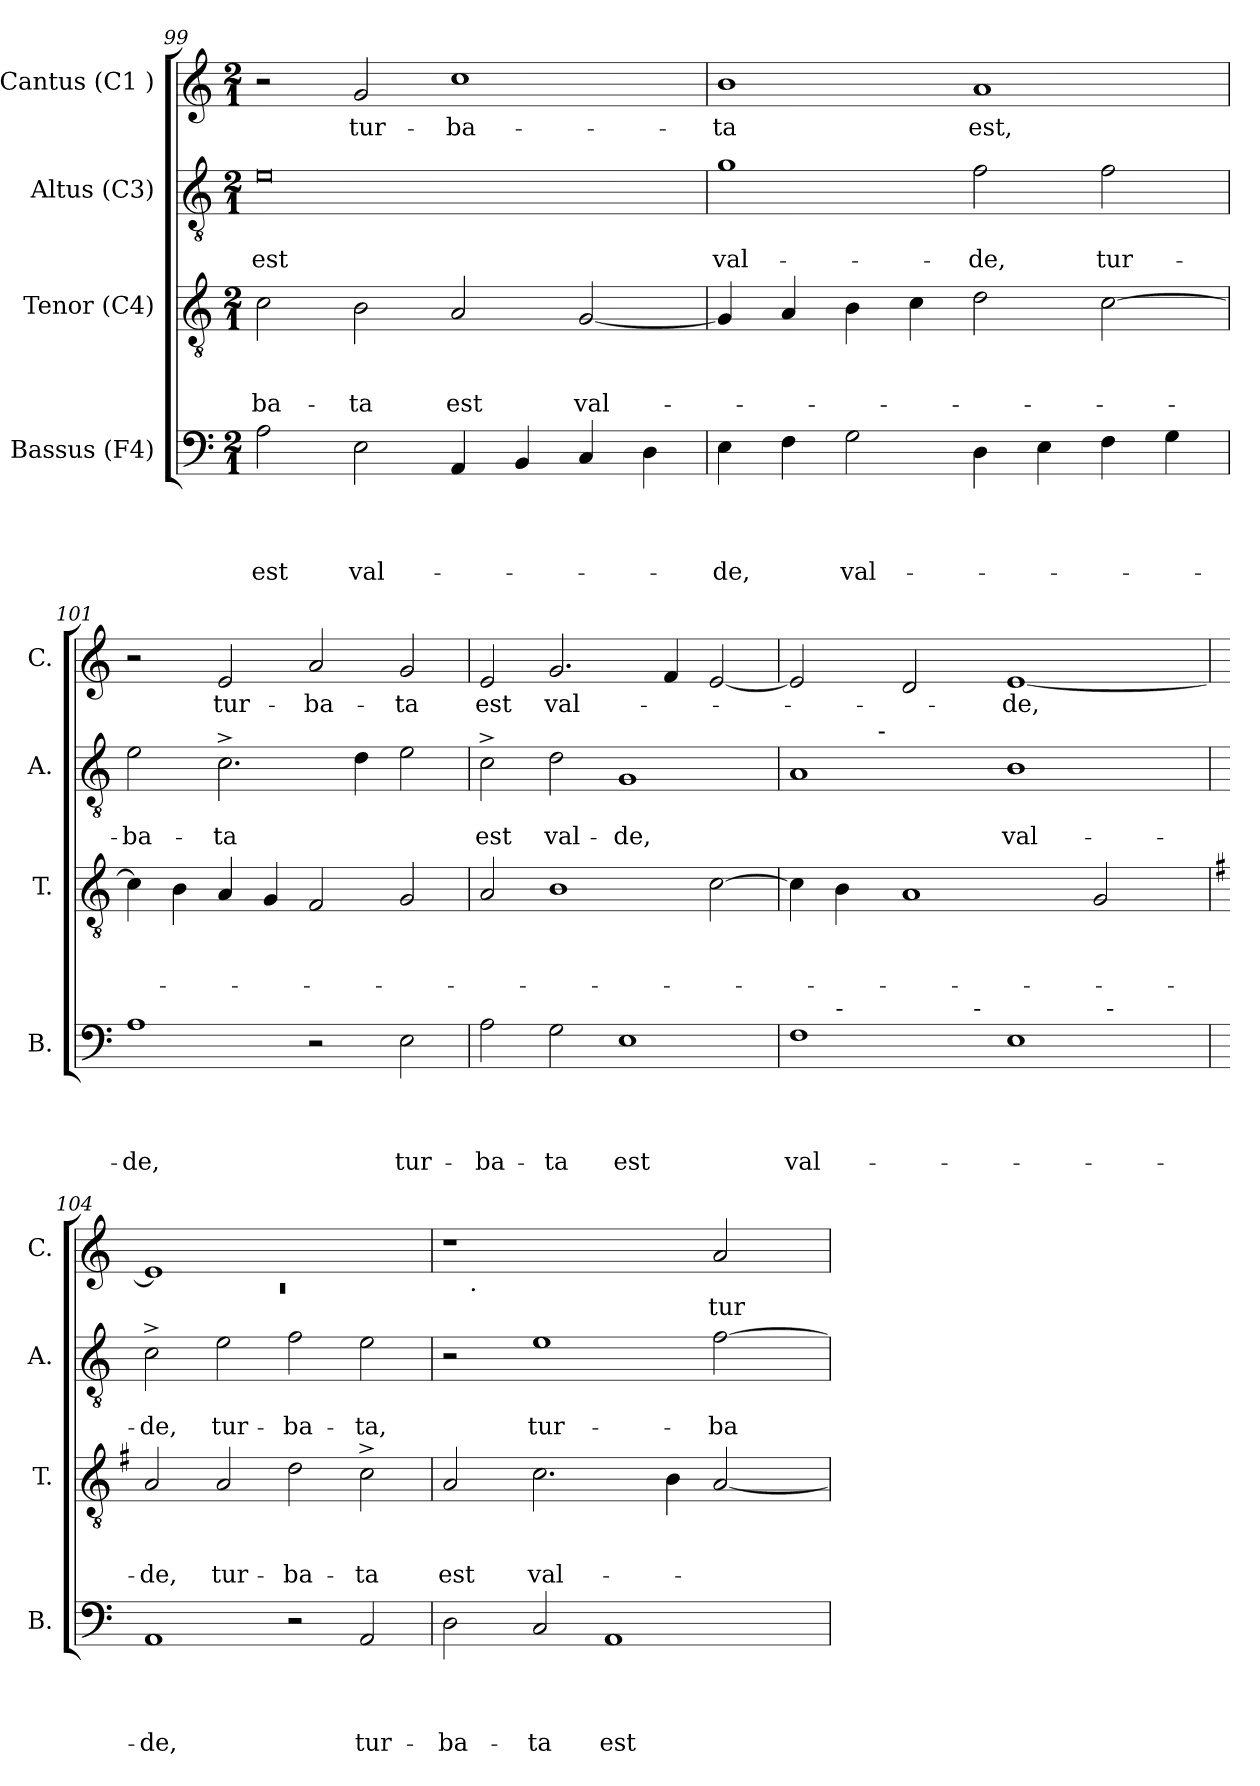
**kern	**text	**text	**text	**text	**kern	**text	**text	**text	**kern	**text	**text	**kern	**text
*part4	*part4	*part4	*part4	*part4	*part3	*part3	*part3	*part3	*part2	*part2	*part2	*part1	*part1
*staff4	*staff4	*staff4	*staff4	*staff4	*staff3	*staff3	*staff3	*staff3	*staff2	*staff2	*staff2	*staff1	*staff1
*I"Bassus (F4)	*	*	*	*	*I"Tenor (C4)	*	*	*	*I"Altus (C3)	*	*	*I"Cantus (C1 )	*
*I'B.	*	*	*	*	*I'T.	*	*	*	*I'A.	*	*	*I'C.	*
!!LO:LB:g=z
*clefF4	*	*	*	*	*clefGv2	*	*	*	*clefGv2	*	*	*clefG2	*
*k[]	*	*	*	*	*k[]	*	*	*	*k[]	*	*	*k[]	*
*C:	*	*	*	*	*C:	*	*	*	*C:	*	*	*C:	*
*M2/1	*	*	*	*	*M2/1	*	*	*	*M2/1	*	*	*M2/1	*
=99	=99	=99	=99	=99	=99	=99	=99	=99	=99	=99	=99	=99	=99
!	!	!	!	!LO:LY:b	!	!	!	!LO:LY:b	!	!	!LO:LY:b:rj	!	!
2A\	.	.	.	est	2c\	.	.	-ba-	0e	.	est	2r	.
!	!	!	!	!LO:LY:b	!	!	!	!LO:LY:b	!	!	!	!	!LO:LY:b
2E\	.	.	.	val-	2B\	.	.	-ta	.	.	.	2g/	tur-
!	!	!	!	!	!	!	!	!LO:LY:b	!	!	!	!	!LO:LY:b
4AA/	.	.	.	.	2A/	.	.	est	.	.	.	1cc	-ba-
4BB/	.	.	.	.	.	.	.	.	.	.	.	.	.
!	!	!	!	!	!	!	!	!LO:LY:b	!	!	!	!	!
4C/	.	.	.	.	[<2G/	.	.	val-	.	.	.	.	.
4D\	.	.	.	.	.	.	.	.	.	.	.	.	.
=100	=100	=100	=100	=100	=100	=100	=100	=100	=100	=100	=100	=100	=100
!	!	!	!	!LO:LY:b	!	!	!	!	!	!	!LO:LY:b	!	!LO:LY:b
4E\	.	.	.	-de,	4G/]	.	.	.	1g	.	val-	1b	-ta
4F\	.	.	.	.	4A/	.	.	.	.	.	.	.	.
!	!	!	!	!LO:LY:b	!	!	!	!	!	!	!	!	!
2G\	.	.	.	val-	4B\	.	.	.	.	.	.	.	.
.	.	.	.	.	4c\	.	.	.	.	.	.	.	.
!	!	!	!	!	!	!	!	!	!	!	!LO:LY:b	!	!LO:LY:b
4D\	.	.	.	.	2d\	.	.	.	2f\	.	-de,	1a	est,
4E\	.	.	.	.	.	.	.	.	.	.	.	.	.
!	!	!	!	!	!	!	!	!	!	!	!LO:LY:b	!	!
4F\	.	.	.	.	[>2c\	.	.	.	2f\	.	tur-	.	.
4G\	.	.	.	.	.	.	.	.	.	.	.	.	.
=101	=101	=101	=101	=101	=101	=101	=101	=101	=101	=101	=101	=101	=101
!	!	!	!	!LO:LY:b	!	!	!	!	!	!	!LO:LY:b	!	!
1A	.	.	.	-de,	4c\]	.	.	.	2e\	.	-ba-	2r	.
.	.	.	.	.	4B\	.	.	.	.	.	.	.	.
!	!	!	!	!	!	!	!	!	!	!	!LO:LY:b	!	!LO:LY:b
.	.	.	.	.	4A/	.	.	.	2.c^>\	.	-ta	2e/	tur-
.	.	.	.	.	4G/	.	.	.	.	.	.	.	.
!	!	!	!	!	!	!	!	!	!	!	!	!	!LO:LY:b
2r	.	.	.	.	2F/	.	.	.	.	.	.	2a/	-ba-
.	.	.	.	.	.	.	.	.	4d\	.	.	.	.
!	!	!	!	!LO:LY:b	!	!	!	!	!	!	!	!	!LO:LY:b
2E\	.	.	.	tur-	2G/	.	.	.	2e\	.	.	2g/	-ta
=102	=102	=102	=102	=102	=102	=102	=102	=102	=102	=102	=102	=102	=102
!	!	!	!	!LO:LY:b	!	!	!	!	!	!	!LO:LY:b	!	!LO:LY:b
2A\	.	.	.	-ba-	2A/	.	.	.	2c^>\	.	est	2e/	est
!	!	!	!	!LO:LY:b	!	!	!	!	!	!	!LO:LY:b	!	!LO:LY:b
2G\	.	.	.	-ta	1B	.	.	.	2d\	.	val-	2.g/	val-
!	!	!	!	!LO:LY:b	!	!	!	!	!	!	!LO:LY:b	!	!
1E	.	.	.	est	.	.	.	.	1G	.	-de,	.	.
.	.	.	.	.	.	.	.	.	.	.	.	4f/	.
.	.	.	.	.	[<2c\	.	.	.	.	.	.	[<2e/	.
!!LO:LB:g=z
=103	=103	=103	=103	=103	=103	=103	=103	=103	=103	=103	=103	=103	=103
!	!	!	!	!LO:LY:b	!	!	!	!	!	!	!	!	!
*^	*	*	*	*	*	*	*	*	*^	*	*	*	*
*	*^	*	*	*	*	*	*	*	*	*	*	*	*	*	*
*	*	*^	*	*	*	*	*	*	*	*	*	*	*	*	*	*
1F	4ryy	2ryy	1ryy	.	.	.	val-	4c\]	.	.	.	1A	4ryy	.	.	2e/]	.
!	!LO:TX:a:t=-	!	!	!	!	!	!	!	!	!	!	!	!	!	!	!	!
.	1..ryy	.	.	.	.	.	.	4B\	.	.	.	.	8ryy	.	.	.	.
.	.	.	.	.	.	.	.	.	.	.	.	.	32ryy	.	.	.	.
!	!	!	!	!	!	!	!	!	!	!	!	!	!LO:TX:a:t=-	!	!	!	!
.	.	.	.	.	.	.	.	.	.	.	.	.	1ryy	.	.	.	.
.	.	4ryy	.	.	.	.	.	1A	.	.	.	.	.	.	.	2d/	.
.	.	16.ryy	.	.	.	.	.	.	.	.	.	.	.	.	.	.	.
!	!	!LO:TX:a:t=-	!	!	!	!	!	!	!	!	!	!	!	!	!	!	!
.	.	1ryy	.	.	.	.	.	.	.	.	.	.	.	.	.	.	.
!	!	!	!	!	!	!	!	!	!	!	!	!	!	!	!LO:LY:b	!	!LO:LY:b
1E	.	.	2ryy	.	.	.	.	.	.	.	.	1B	.	.	val-	[<1e	-de,
.	.	.	.	.	.	.	.	.	.	.	.	.	2ryy	.	.	.	.
.	.	.	32ryy	.	.	.	.	2G/	.	.	.	.	.	.	.	.	.
!	!	!	!LO:TX:a:t=-	!	!	!	!	!	!	!	!	!	!	!	!	!	!
.	.	.	4...ryy	.	.	.	.	.	.	.	.	.	.	.	.	.	.
.	.	8ryy	.	.	.	.	.	.	.	.	.	.	.	.	.	.	.
.	.	.	.	.	.	.	.	.	.	.	.	.	16.ryy	.	.	.	.
.	.	32ryy	.	.	.	.	.	.	.	.	.	.	.	.	.	.	.
*v	*v	*v	*v	*	*	*	*	*	*	*	*	*v	*v	*	*	*	*
=104	=104	=104	=104	=104	=104	=104	=104	=104	=104	=104	=104	=104	=104
*	*	*	*	*	*k[f#]	*	*	*	*	*	*	*	*
*	*	*	*	*	*G:	*	*	*	*	*	*	*	*
*^	*	*	*	*	*	*	*	*	*^	*	*	*^	*
*	*^	*	*	*	*	*	*	*	*	*	*	*	*	*	*	*
*	*	*^	*	*	*	*	*	*	*	*	*	*	*	*	*	*	*
!	!	!	!	!	!	!	!LO:LY:b	!	!	!	!LO:LY:b	!	!	!	!LO:LY:b	!	!LO:N:vis=1	!
*v	*v	*v	*v	*	*	*	*	*	*	*	*	*v	*v	*	*	*	*	*
1AA	.	.	.	-de,	2A/	.	.	-de,	2c^>\	.	-de,	1e]	0rc	.
!	!	!	!	!	!	!	!	!LO:LY:b	!	!	!LO:LY:b	!	!	!
.	.	.	.	.	2A/	.	.	tur-	2e\	.	tur-	.	.	.
!	!	!	!	!	!	!	!	!LO:LY:b	!	!	!LO:LY:b	!	!	!
2r	.	.	.	.	2d\	.	.	-ba-	2f\	.	-ba-	1ryy	.	.
!	!	!	!	!LO:LY:b	!	!	!	!LO:LY:b	!	!	!LO:LY:b	!	!	!
2AA/	.	.	.	tur-	2c^>\	.	.	-ta	2e\	.	-ta,	.	.	.
=105	=105	=105	=105	=105	=105	=105	=105	=105	=105	=105	=105	=105	=105	=105
!	!	!	!	!LO:LY:b	!	!	!	!LO:LY:b	!	!	!	!	!	!
2D\	.	.	.	-ba-	2A/	.	.	est	2r	.	.	1r	16.ryy	.
!	!	!	!	!	!	!	!	!	!	!	!	!	!LO:TX:b:t=.	!
.	.	.	.	.	.	.	.	.	.	.	.	.	1ryy	.
!	!	!	!	!LO:LY:b	!	!	!	!LO:LY:b	!	!	!LO:LY:b	!	!	!
2C/	.	.	.	-ta	2.c\	.	.	val-	1e	.	tur-	.	.	.
!	!	!	!	!LO:LY:b	!	!	!	!	!	!	!	!	!	!
1AA	.	.	.	est	.	.	.	.	.	.	.	2ryy	.	.
.	.	.	.	.	.	.	.	.	.	.	.	.	2ryy	.
.	.	.	.	.	4B\	.	.	.	.	.	.	.	.	.
!	!	!	!	!	!	!	!	!	!	!	!LO:LY:b	!	!	!LO:LY:b
.	.	.	.	.	[<2A/	.	.	.	[>2f\	.	-ba-	2a/	.	tur-
.	.	.	.	.	.	.	.	.	.	.	.	.	4ryy	.
.	.	.	.	.	.	.	.	.	.	.	.	.	8ryy	.
.	.	.	.	.	.	.	.	.	.	.	.	.	32ryy	.
*	*	*	*	*	*	*	*	*	*	*	*	*v	*v	*
=	=	=	=	=	=	=	=	=	=	=	=	=	=
*-	*-	*-	*-	*-	*-	*-	*-	*-	*-	*-	*-	*-	*-
